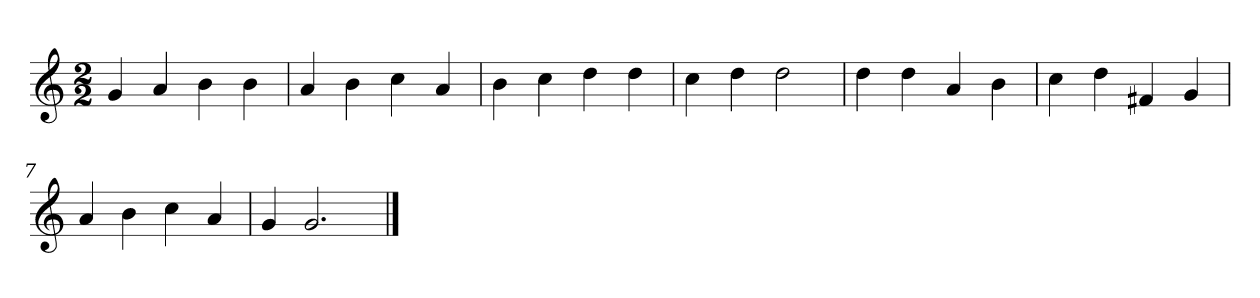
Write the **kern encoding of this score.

**kern
*part1
*staff1
*k[]
*M2/2
*MM120
=1
4g
4a
4b
4b
=2
4a
4b
4cc
4a
=3
4b
4cc
4dd
4dd
=4
4cc
4dd
2dd
=5
4dd
4dd
4a
4b
=6
4cc
4dd
4f#X
4g
=7
4a
4b
4cc
4a
=8
4g
2.g
==
*-
